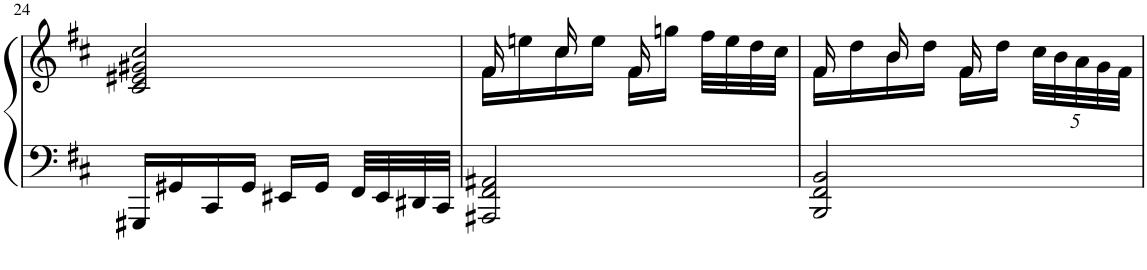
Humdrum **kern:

**kern	**kern
*part1	*part1
*staff2	*staff1
*I"Piano	*
*I'Pno.	*
!!LO:PB:g=z
*clefF4	*clefG2
*k[f#c#]	*k[f#c#]
*M2/4	*M2/4
=24	=24
16GGG#X/LL	2c#/ 2e#X/ 2g#X/ 2cc#/
16GG#X/	.
16CC#/	.
16GG#/JJ	.
16EE#X/LL	.
16GG#/JJ	.
32FF#/LLL	.
32EE#/	.
32DD#X/	.
32CC#/JJJ	.
=25	=25
*	*^
2AAA#X/ 2FF#/ 2AA#X/	16f#/	16f#\LL
.	16ryy	16een\
.	16cc#/	16cc#\
.	16ryy	16ee\JJ
.	16f#/	16f#\LL
.	8.ryy	16ggn\JJ
.	.	32ff#\LLL
.	.	32ee\
.	.	32dd\
.	.	32cc#\JJJ
=26	=26	=26
2BBB/ 2FF#/ 2BB/	16f#/	16f#\LL
.	16ryy	16dd\
.	16b/	16b\
.	16ryy	16dd\JJ
.	16f#/	16f#\LL
.	8.ryy	16dd\JJ
*	*	*Xbrackettup
.	.	40cc#\LLL
.	.	40b\
.	.	40a\
.	.	40g\
.	.	40f#\JJJ
*	*v	*v
=	=
*-	*-
